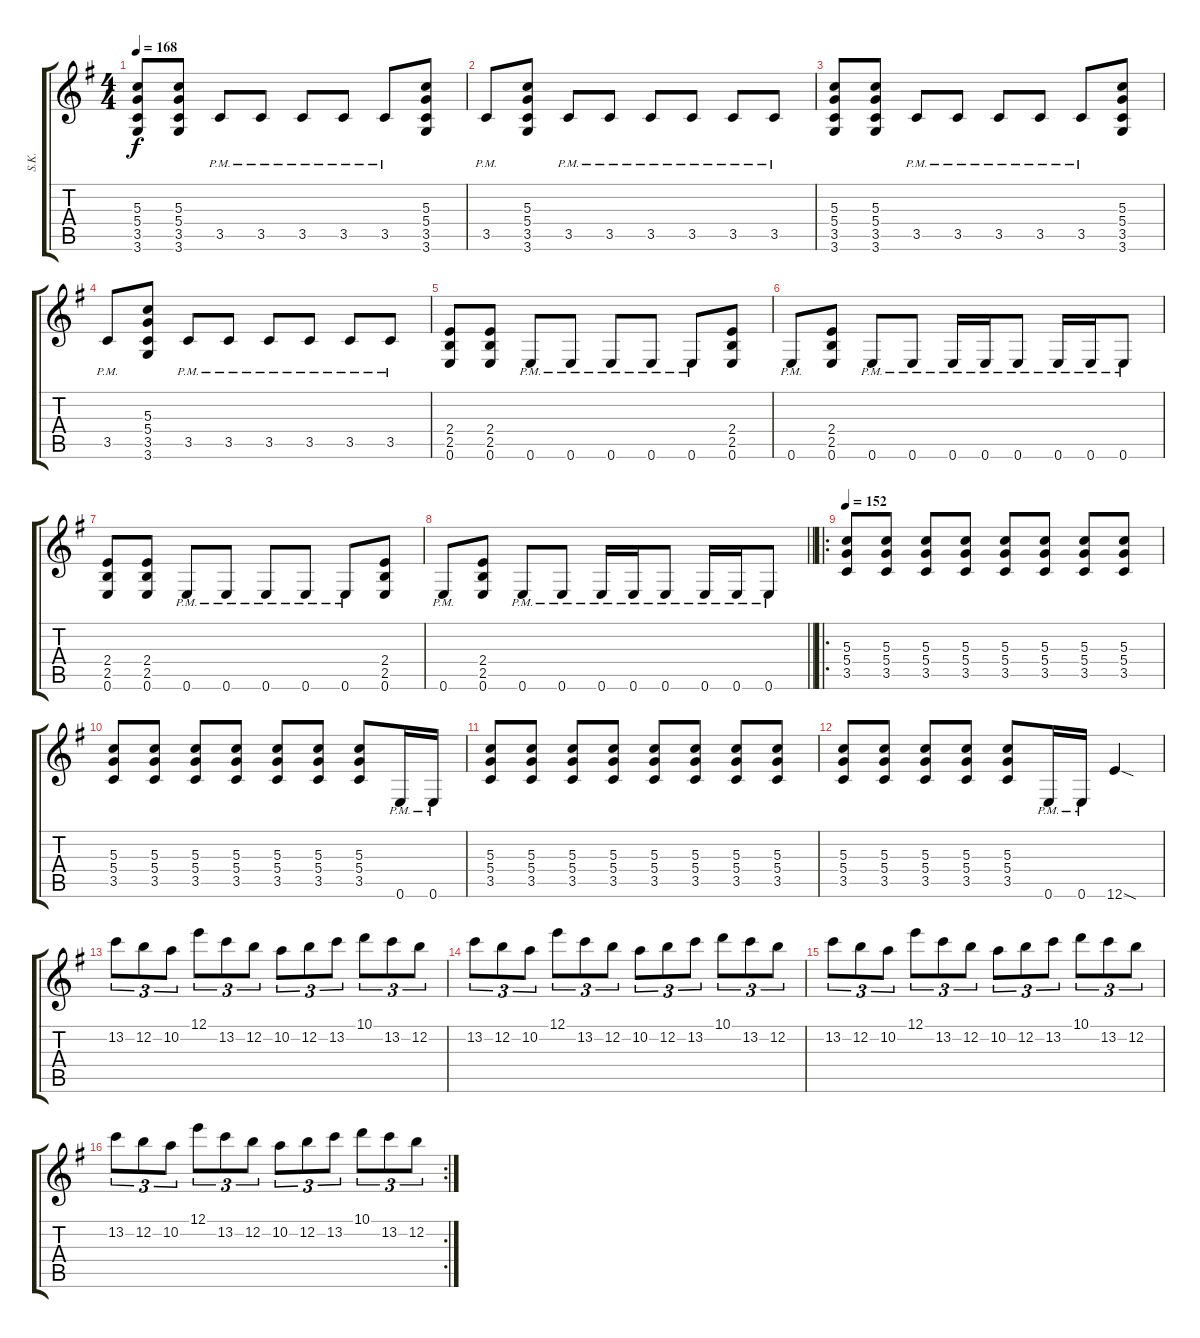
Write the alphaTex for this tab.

\track ("S.K." "S.K.") {instrument distortionguitar}
\staff {score tabs}
\tuning (E4 B3 G3 D3 A2 E2) {hide}
\ts (4 4)
\tempo 168
\clef g2
\ks g
(5.3 5.4 3.5 3.6).8{dy f} (5.3 5.4 3.5 3.6).8 3.5{pm}.8 3.5{pm}.8 3.5{pm}.8 3.5{pm}.8 3.5{pm}.8 (5.3 5.4 3.5 3.6).8 |
3.5{pm}.8 (5.3 5.4 3.5 3.6).8 3.5{pm}.8 3.5{pm}.8 3.5{pm}.8 3.5{pm}.8 3.5{pm}.8 3.5{pm}.8 |
(5.3 5.4 3.5 3.6).8 (5.3 5.4 3.5 3.6).8 3.5{pm}.8 3.5{pm}.8 3.5{pm}.8 3.5{pm}.8 3.5{pm}.8 (5.3 5.4 3.5 3.6).8 |
3.5{pm}.8 (5.3 5.4 3.5 3.6).8 3.5{pm}.8 3.5{pm}.8 3.5{pm}.8 3.5{pm}.8 3.5{pm}.8 3.5{pm}.8 |
(2.4 2.5 0.6).8 (2.4 2.5 0.6).8 0.6{pm}.8 0.6{pm}.8 0.6{pm}.8 0.6{pm}.8 0.6{pm}.8 (2.4 2.5 0.6).8 |
0.6{pm}.8 (2.4 2.5 0.6).8 0.6{pm}.8 0.6{pm}.8 0.6{pm}.16 0.6{pm}.16 0.6{pm}.8 0.6{pm}.16 0.6{pm}.16 0.6{pm}.8 |
(2.4 2.5 0.6).8 (2.4 2.5 0.6).8 0.6{pm}.8 0.6{pm}.8 0.6{pm}.8 0.6{pm}.8 0.6{pm}.8 (2.4 2.5 0.6).8 |
\barLineRight lightlight
0.6{pm}.8 (2.4 2.5 0.6).8 0.6{pm}.8 0.6{pm}.8 0.6{pm}.16 0.6{pm}.16 0.6{pm}.8 0.6{pm}.16 0.6{pm}.16 0.6{pm}.8 |
\ro
\tempo 152
(5.3 5.4 3.5).8 (5.3 5.4 3.5).8 (5.3 5.4 3.5).8 (5.3 5.4 3.5).8 (5.3 5.4 3.5).8 (5.3 5.4 3.5).8 (5.3 5.4 3.5).8 (5.3 5.4 3.5).8 |
(5.3 5.4 3.5).8 (5.3 5.4 3.5).8 (5.3 5.4 3.5).8 (5.3 5.4 3.5).8 (5.3 5.4 3.5).8 (5.3 5.4 3.5).8 (5.3 5.4 3.5).8 0.6{pm}.16 0.6{pm}.16 |
(5.3 5.4 3.5).8 (5.3 5.4 3.5).8 (5.3 5.4 3.5).8 (5.3 5.4 3.5).8 (5.3 5.4 3.5).8 (5.3 5.4 3.5).8 (5.3 5.4 3.5).8 (5.3 5.4 3.5).8 |
(5.3 5.4 3.5).8 (5.3 5.4 3.5).8 (5.3 5.4 3.5).8 (5.3 5.4 3.5).8 (5.3 5.4 3.5).8 0.6{pm}.16 0.6{pm}.16 12.6{sod}.4 |
13.2.8{tu (3 2)} 12.2.8{tu (3 2)} 10.2.8{tu (3 2)} 12.1.8{tu (3 2)} 13.2.8{tu (3 2)} 12.2.8{tu (3 2)} 10.2.8{tu (3 2)} 12.2.8{tu (3 2)} 13.2.8{tu (3 2)} 10.1.8{tu (3 2)} 13.2.8{tu (3 2)} 12.2.8{tu (3 2)} |
13.2.8{tu (3 2)} 12.2.8{tu (3 2)} 10.2.8{tu (3 2)} 12.1.8{tu (3 2)} 13.2.8{tu (3 2)} 12.2.8{tu (3 2)} 10.2.8{tu (3 2)} 12.2.8{tu (3 2)} 13.2.8{tu (3 2)} 10.1.8{tu (3 2)} 13.2.8{tu (3 2)} 12.2.8{tu (3 2)} |
13.2.8{tu (3 2)} 12.2.8{tu (3 2)} 10.2.8{tu (3 2)} 12.1.8{tu (3 2)} 13.2.8{tu (3 2)} 12.2.8{tu (3 2)} 10.2.8{tu (3 2)} 12.2.8{tu (3 2)} 13.2.8{tu (3 2)} 10.1.8{tu (3 2)} 13.2.8{tu (3 2)} 12.2.8{tu (3 2)} |
\rc 2
13.2.8{tu (3 2)} 12.2.8{tu (3 2)} 10.2.8{tu (3 2)} 12.1.8{tu (3 2)} 13.2.8{tu (3 2)} 12.2.8{tu (3 2)} 10.2.8{tu (3 2)} 12.2.8{tu (3 2)} 13.2.8{tu (3 2)} 10.1.8{tu (3 2)} 13.2.8{tu (3 2)} 12.2.8{tu (3 2)}
